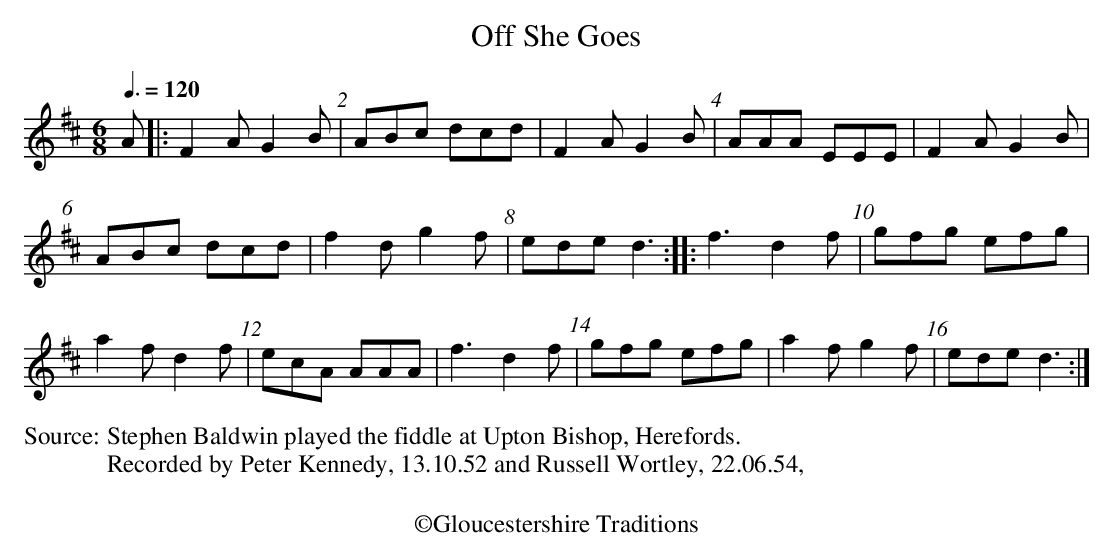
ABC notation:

X:1
T:Off She Goes
Q:3/8=120
M:6/8
L:1/8
K:D
A |: F2 A G2 B | ABc dcd | F2 A G2 B | AAA EEE | F2 A G2 B |
ABc dcd | f2 d g2 f | ede d3 :: f3 d2 f | gfg efg |
a2 f d2 f | ecA AAA | f3 d2 f | gfg efg | a2 f g2 f | ede d3 :|
